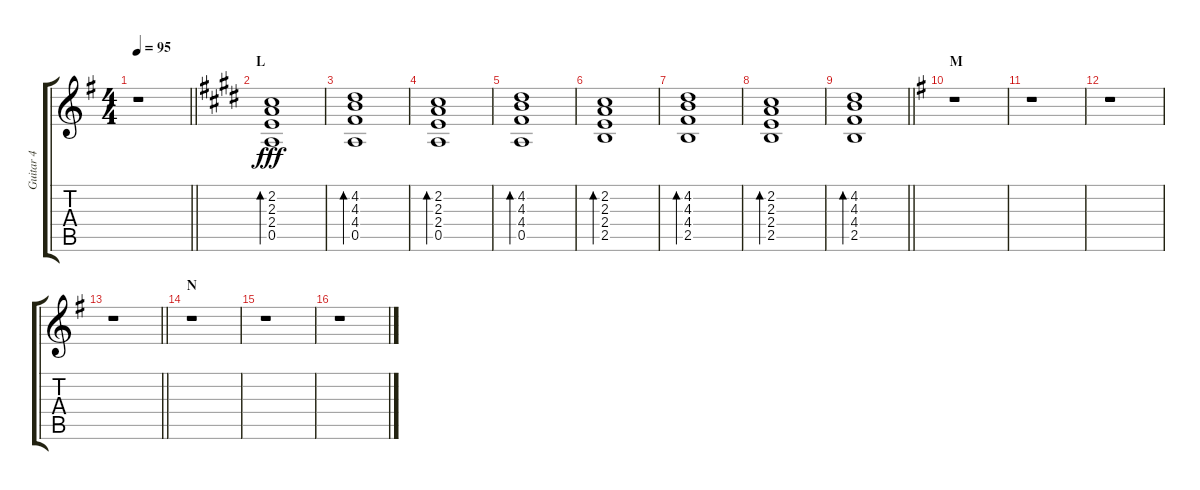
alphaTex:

\track ("Guitar 4" "Guitar 4") {instrument electricguitarclean}
\staff {score tabs}
\tuning (E4 B3 G3 D3 A2 E2) {hide}
\ts (4 4)
\tempo 95
\clef g2
\barLineRight lightlight
\ks g
r.1{dy fff} |
\section ("" "L")
\ks e
(2.2 2.3 2.4 0.5).1{bd 240} |
(4.2 4.3 4.4 0.5).1{bd 240} |
(2.2 2.3 2.4 0.5).1{bd 240} |
(4.2 4.3 4.4 0.5).1{bd 240} |
(2.2 2.3 2.4 2.5).1{bd 240} |
(4.2 4.3 4.4 2.5).1{bd 240} |
(2.2 2.3 2.4 2.5).1{bd 240} |
\barLineRight lightlight
(4.2 4.3 4.4 2.5).1{bd 240} |
\section ("" "M")
\ks g
r.1 |
r.1 |
r.1 |
\barLineRight lightlight
r.1 |
\section ("" "N")
r.1 |
r.1 |
r.1
